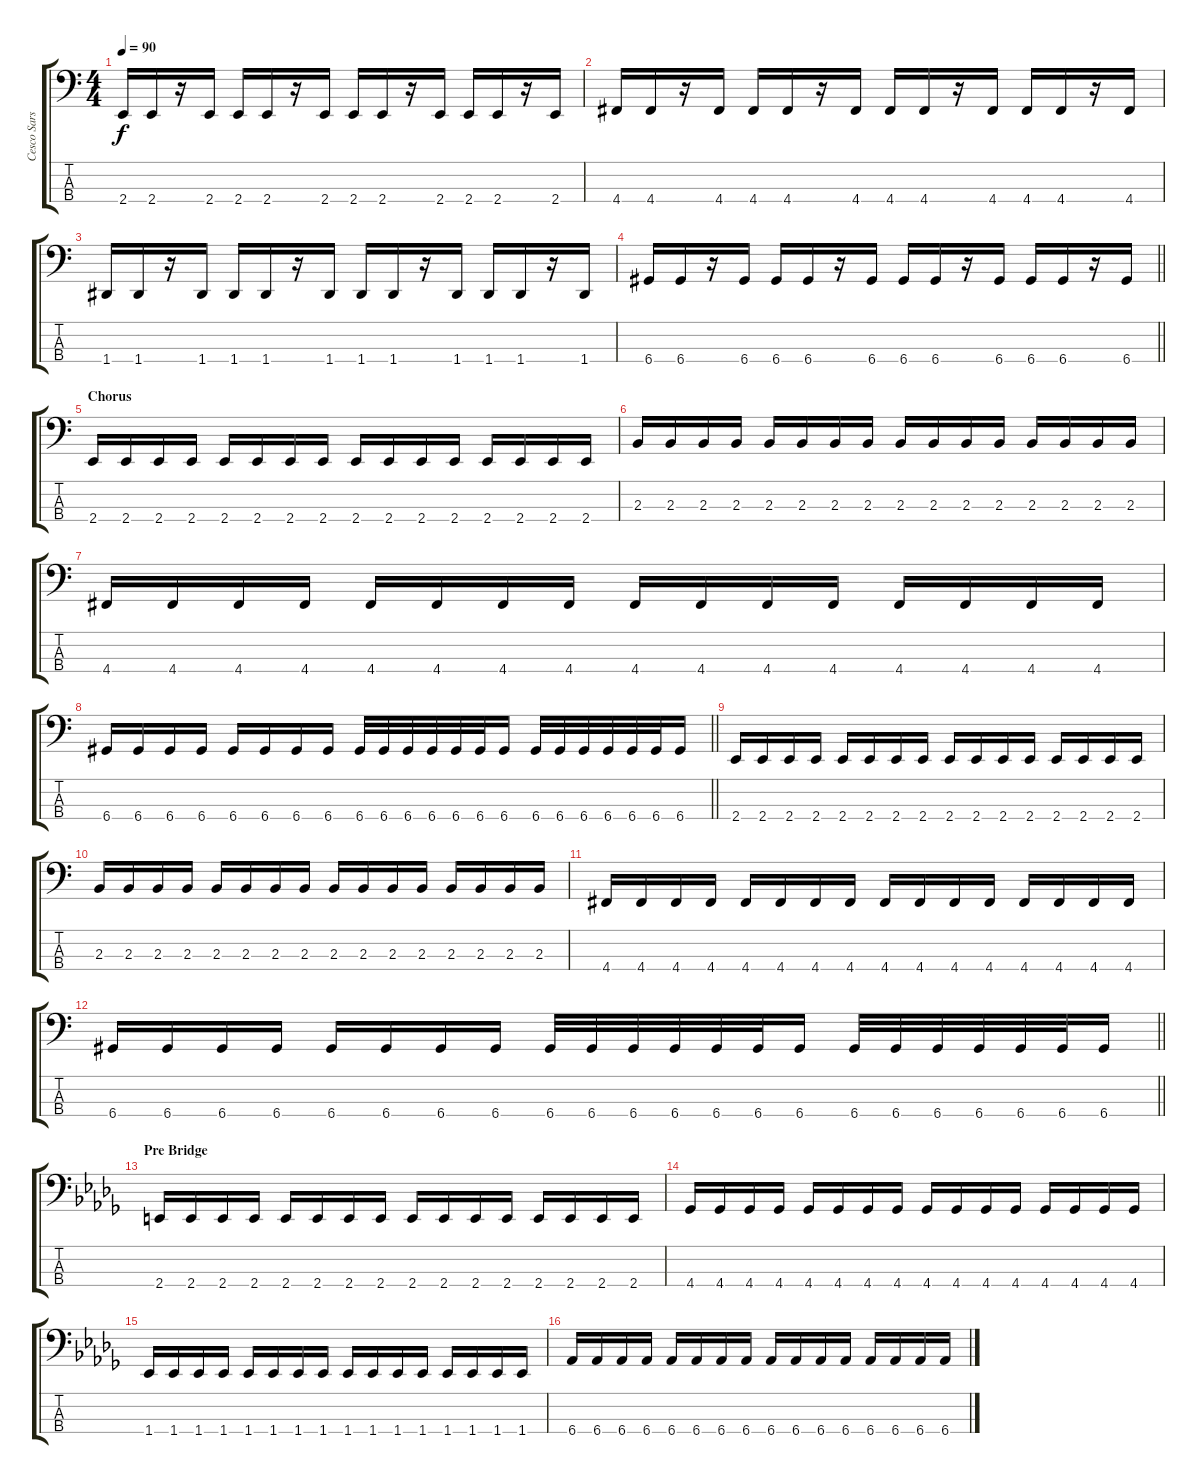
\track ("Cesco Sarsano (Bass)" "Cesco Sars") {instrument electricbasspick}
\staff {score tabs}
\tuning (G2 D2 A1 D1) {hide}
\ts (4 4)
\tempo 90
\clef f4
\ks c
2.4.16{dy f} 2.4.16 r.16 2.4.16 2.4.16 2.4.16 r.16 2.4.16 2.4.16 2.4.16 r.16 2.4.16 2.4.16 2.4.16 r.16 2.4.16 |
4.4.16 4.4.16 r.16 4.4.16 4.4.16 4.4.16 r.16 4.4.16 4.4.16 4.4.16 r.16 4.4.16 4.4.16 4.4.16 r.16 4.4.16 |
1.4.16 1.4.16 r.16 1.4.16 1.4.16 1.4.16 r.16 1.4.16 1.4.16 1.4.16 r.16 1.4.16 1.4.16 1.4.16 r.16 1.4.16 |
\barLineRight lightlight
6.4.16 6.4.16 r.16 6.4.16 6.4.16 6.4.16 r.16 6.4.16 6.4.16 6.4.16 r.16 6.4.16 6.4.16 6.4.16 r.16 6.4.16 |
\section ("" "Chorus")
2.4.16 2.4.16 2.4.16 2.4.16 2.4.16 2.4.16 2.4.16 2.4.16 2.4.16 2.4.16 2.4.16 2.4.16 2.4.16 2.4.16 2.4.16 2.4.16 |
2.3.16 2.3.16 2.3.16 2.3.16 2.3.16 2.3.16 2.3.16 2.3.16 2.3.16 2.3.16 2.3.16 2.3.16 2.3.16 2.3.16 2.3.16 2.3.16 |
4.4.16 4.4.16 4.4.16 4.4.16 4.4.16 4.4.16 4.4.16 4.4.16 4.4.16 4.4.16 4.4.16 4.4.16 4.4.16 4.4.16 4.4.16 4.4.16 |
\barLineRight lightlight
6.4.16 6.4.16 6.4.16 6.4.16 6.4.16 6.4.16 6.4.16 6.4.16 6.4.32 6.4.32 6.4.32 6.4.32 6.4.32 6.4.32 6.4.16 6.4.32 6.4.32 6.4.32 6.4.32 6.4.32 6.4.32 6.4.16 |
2.4.16 2.4.16 2.4.16 2.4.16 2.4.16 2.4.16 2.4.16 2.4.16 2.4.16 2.4.16 2.4.16 2.4.16 2.4.16 2.4.16 2.4.16 2.4.16 |
2.3.16 2.3.16 2.3.16 2.3.16 2.3.16 2.3.16 2.3.16 2.3.16 2.3.16 2.3.16 2.3.16 2.3.16 2.3.16 2.3.16 2.3.16 2.3.16 |
4.4.16 4.4.16 4.4.16 4.4.16 4.4.16 4.4.16 4.4.16 4.4.16 4.4.16 4.4.16 4.4.16 4.4.16 4.4.16 4.4.16 4.4.16 4.4.16 |
\barLineRight lightlight
6.4.16 6.4.16 6.4.16 6.4.16 6.4.16 6.4.16 6.4.16 6.4.16 6.4.32 6.4.32 6.4.32 6.4.32 6.4.32 6.4.32 6.4.16 6.4.32 6.4.32 6.4.32 6.4.32 6.4.32 6.4.32 6.4.16 |
\section ("" "Pre Bridge")
\ks db
2.4.16 2.4.16 2.4.16 2.4.16 2.4.16 2.4.16 2.4.16 2.4.16 2.4.16 2.4.16 2.4.16 2.4.16 2.4.16 2.4.16 2.4.16 2.4.16 |
4.4.16 4.4.16 4.4.16 4.4.16 4.4.16 4.4.16 4.4.16 4.4.16 4.4.16 4.4.16 4.4.16 4.4.16 4.4.16 4.4.16 4.4.16 4.4.16 |
1.4.16 1.4.16 1.4.16 1.4.16 1.4.16 1.4.16 1.4.16 1.4.16 1.4.16 1.4.16 1.4.16 1.4.16 1.4.16 1.4.16 1.4.16 1.4.16 |
6.4.16 6.4.16 6.4.16 6.4.16 6.4.16 6.4.16 6.4.16 6.4.16 6.4.16 6.4.16 6.4.16 6.4.16 6.4.16 6.4.16 6.4.16 6.4.16
